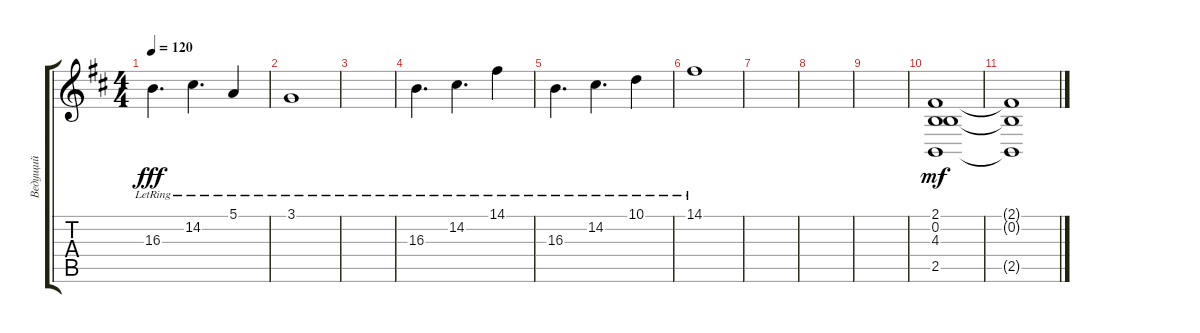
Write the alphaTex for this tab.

\track ("Ведущий" "Ведущий") {instrument vibraphone}
\staff {score tabs}
\tuning (E4 B3 G3 D3 A2 E2) {hide}
\ts (4 4)
\tempo 120
\clef g2
\ks bminor
16.3{lr}.4{d dy fff} 14.2{lr}.4{d} 5.1{lr}.4 |
3.1{lr}.1 |
|
16.3{lr}.4{d} 14.2{lr}.4{d} 14.1{lr}.4 |
16.3{lr}.4{d} 14.2{lr}.4{d} 10.1{lr}.4 |
14.1{lr}.1 |
|
|
|
(2.1 0.2 4.3 2.5).1{dy mf} |
(2.1{t} 0.2{t} 2.5{t}).1
